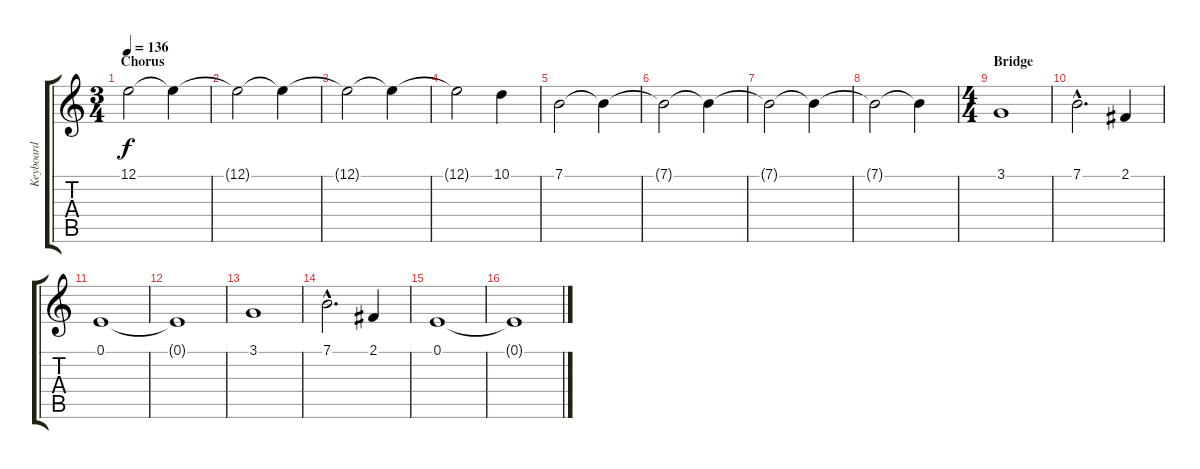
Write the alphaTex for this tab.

\track ("Keyboard" "Keyboard") {instrument pad2warm}
\staff {score tabs}
\tuning (E4 B3 G3 D3 A2 E2) {hide}
\ts (3 4)
\section ("" "Chorus")
\tempo 136
\clef g2
\ks c
12.1.2{dy f} 12.1{t}.4 |
12.1{t}.2 12.1{t}.4 |
12.1{t}.2 12.1{t}.4 |
12.1{t}.2 10.1.4 |
7.1.2 7.1{t}.4 |
7.1{t}.2 7.1{t}.4 |
7.1{t}.2 7.1{t}.4 |
7.1{t}.2 7.1{t}.4 |
\ts (4 4)
\section ("" "Bridge")
3.1.1 |
7.1{hac}.2{d} 2.1.4 |
0.1.1 |
0.1{t}.1 |
3.1.1 |
7.1{hac}.2{d} 2.1.4 |
0.1.1 |
0.1{t}.1
